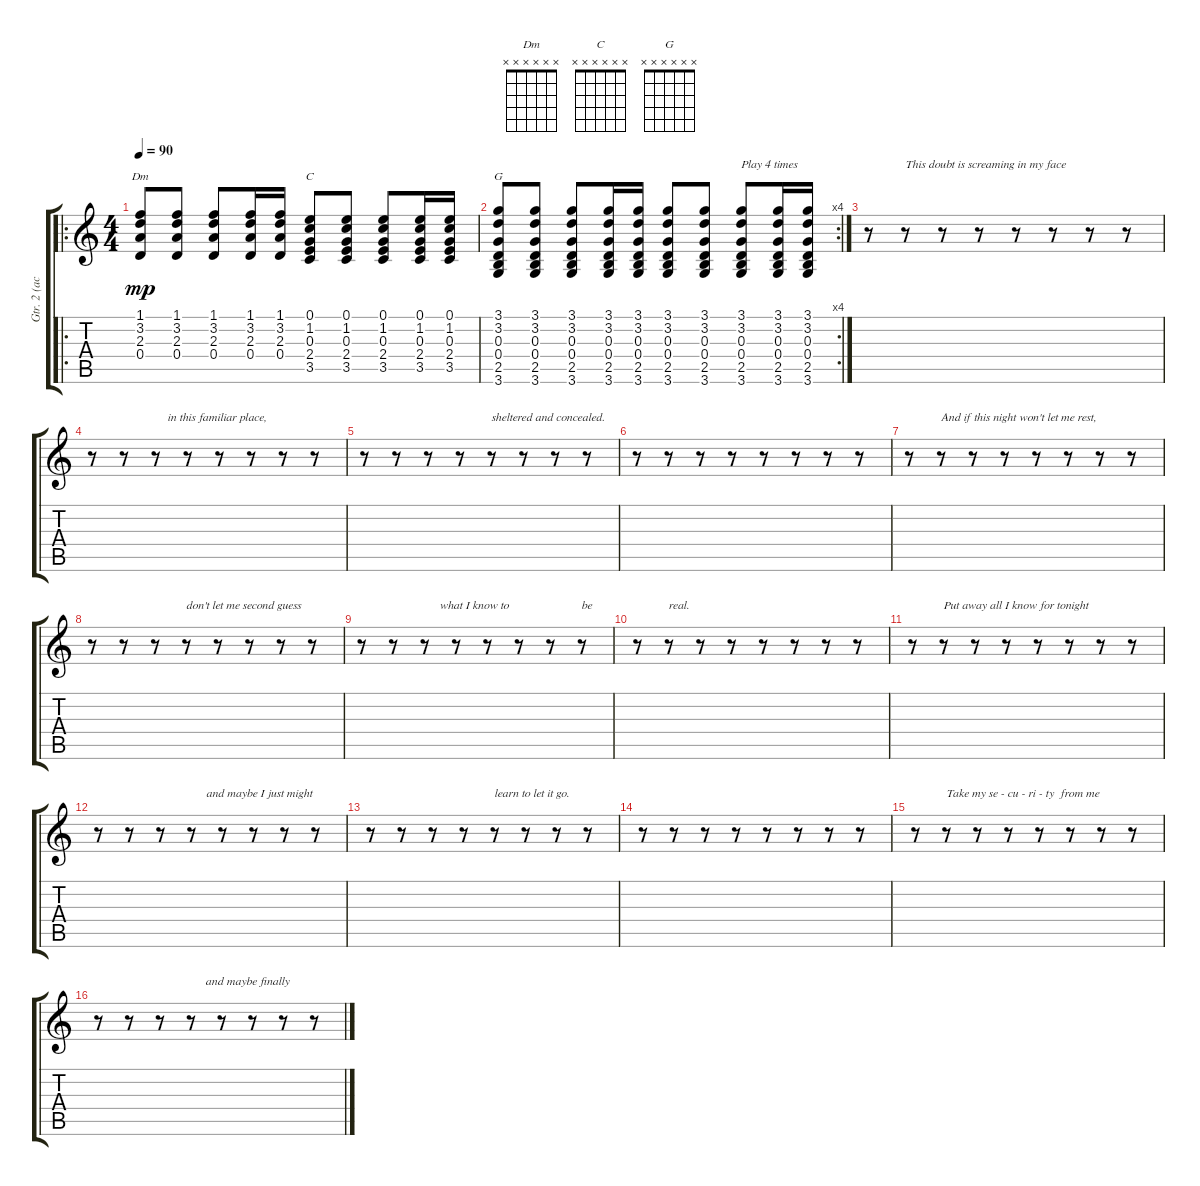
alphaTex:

\track ("Gtr. 2 (acous.)" "Gtr. 2 (ac") {instrument acousticguitarsteel}
\staff {score tabs}
\tuning (E4 B3 G3 D3 A2 E2) {hide}
\chord ("Dm" x x x x x x)
\chord ("C" x x x x x x)
\chord ("G" x x x x x x)
\ro
\ts (4 4)
\tempo 90
\clef g2
\ks c
(1.1 3.2 2.3 0.4).8{ch "Dm" dy mp instrument acousticguitarsteel} (1.1 3.2 2.3 0.4).8 (1.1 3.2 2.3 0.4).8 (1.1 3.2 2.3 0.4).16 (1.1 3.2 2.3 0.4).16 (0.1 1.2 0.3 2.4 3.5).8{ch "C"} (0.1 1.2 0.3 2.4 3.5).8 (0.1 1.2 0.3 2.4 3.5).8 (0.1 1.2 0.3 2.4 3.5).16 (0.1 1.2 0.3 2.4 3.5).16 |
\rc 4
(3.1 3.2 0.3 0.4 2.5 3.6).8{ch "G"} (3.1 3.2 0.3 0.4 2.5 3.6).8 (3.1 3.2 0.3 0.4 2.5 3.6).8 (3.1 3.2 0.3 0.4 2.5 3.6).16 (3.1 3.2 0.3 0.4 2.5 3.6).16 (3.1 3.2 0.3 0.4 2.5 3.6).8 (3.1 3.2 0.3 0.4 2.5 3.6).8 (3.1 3.2 0.3 0.4 2.5 3.6).8{txt "Play 4 times"} (3.1 3.2 0.3 0.4 2.5 3.6).16 (3.1 3.2 0.3 0.4 2.5 3.6).16 |
r.8 r.8{txt "This doubt is screaming in my face"} r.8 r.8 r.8 r.8 r.8 r.8 |
r.8 r.8 r.8{txt "    in this familiar place,"} r.8 r.8 r.8 r.8 r.8 |
r.8 r.8 r.8 r.8 r.8{txt "sheltered and concealed."} r.8 r.8 r.8 |
r.8 r.8 r.8 r.8 r.8 r.8 r.8 r.8 |
r.8 r.8{txt "And if this night won't let me rest,"} r.8 r.8 r.8 r.8 r.8 r.8 |
r.8 r.8 r.8 r.8{txt "don't let me second guess"} r.8 r.8 r.8 r.8 |
r.8 r.8 r.8{txt "     what I know to"} r.8 r.8 r.8 r.8 r.8{txt "be"} |
r.8 r.8{txt "real."} r.8 r.8 r.8 r.8 r.8 r.8 |
r.8 r.8{txt "Put away all I know for tonight"} r.8 r.8 r.8 r.8 r.8 r.8 |
r.8 r.8 r.8 r.8{txt "     and maybe I just might"} r.8 r.8 r.8 r.8 |
r.8 r.8 r.8 r.8 r.8{txt "learn to let it go."} r.8 r.8 r.8 |
r.8 r.8 r.8 r.8 r.8 r.8 r.8 r.8 |
r.8 r.8{txt "Take my se - cu - ri - ty  from me"} r.8 r.8 r.8 r.8 r.8 r.8 |
r.8 r.8 r.8 r.8{txt "     and maybe finally"} r.8 r.8 r.8 r.8
